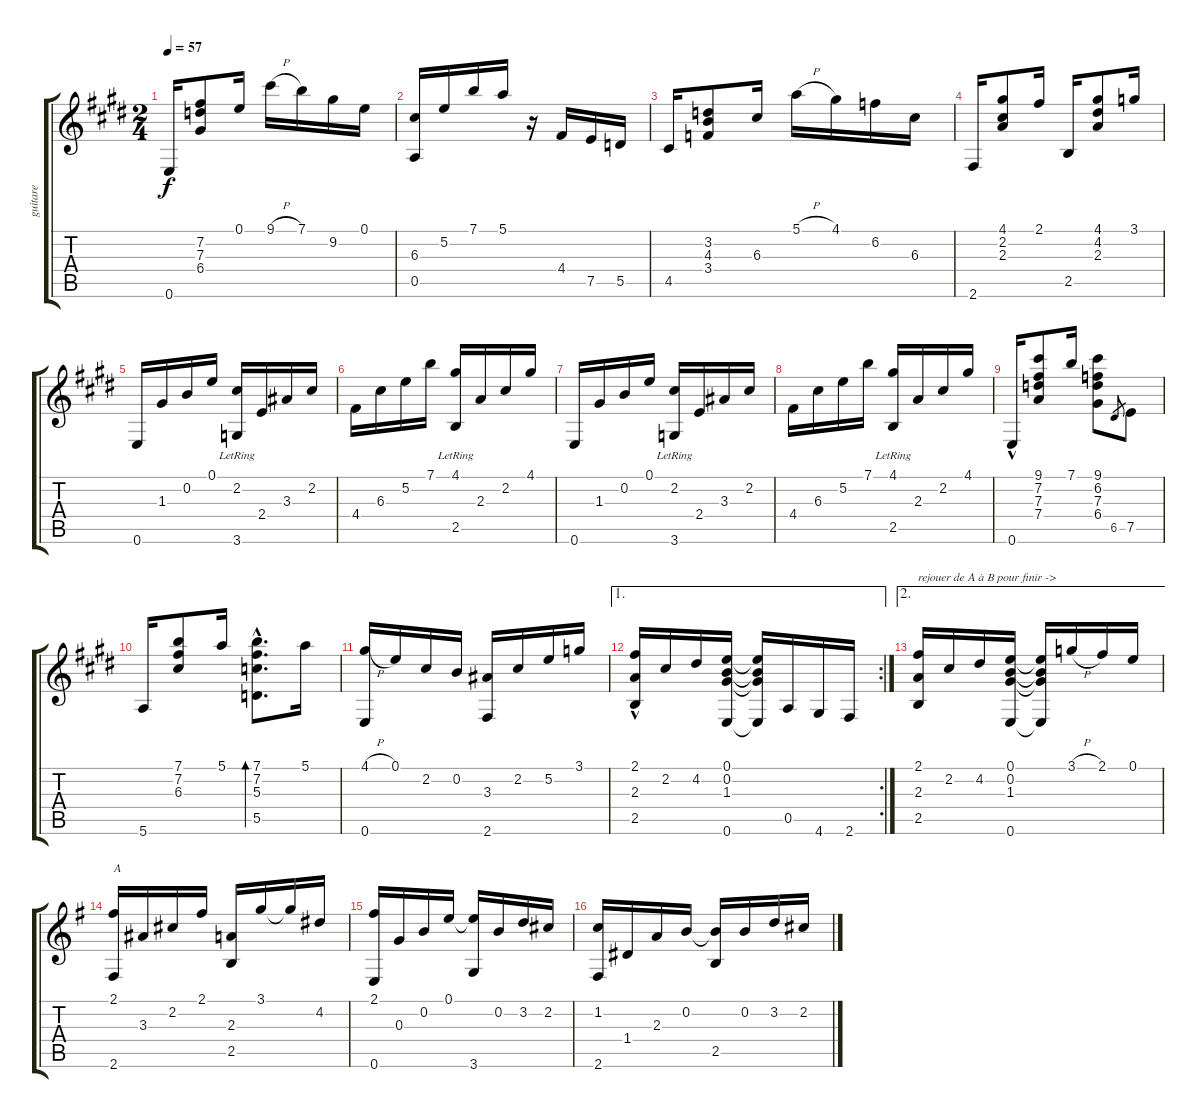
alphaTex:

\track ("guitare" "guitare") {instrument acousticguitarnylon}
\staff {score tabs}
\tuning (E4 B3 G3 D3 A2 E2) {hide}
\ts (2 4)
\tempo 57
\clef g2
\ks e
0.6.16{dy f} (7.2 7.3 6.4).8 0.1.16 9.1{h}.16 7.1.16 9.2.16 0.1.16 |
(6.3 0.5).16 5.2.16 7.1.16 5.1.16 r.16 4.4.16 7.5.16 5.5.16 |
4.5.16 (3.2 4.3 3.4).8 6.3.16 5.1{h}.16 4.1.16 6.2.16 6.3.16 |
2.6.16 (4.1 2.2 2.3).8 2.1.16 2.5.16 (4.1 4.2 2.3).8 3.1.16 |
0.6.16 1.3.16 0.2.16 0.1.16 (2.2{lr} 3.6).16 2.4.16 3.3.16 2.2.16 |
4.4.16 6.3.16 5.2.16 7.1.16 (4.1{lr} 2.5).16 2.3.16 2.2.16 4.1.16 |
0.6.16 1.3.16 0.2.16 0.1.16 (2.2{lr} 3.6).16 2.4.16 3.3.16 2.2.16 |
4.4.16 6.3.16 5.2.16 7.1.16 (4.1{lr} 2.5).16 2.3.16 2.2.16 4.1.16 |
0.6{hac}.16 (9.1 7.2 7.3 7.4).8 7.1.16 (9.1 6.2 7.3 6.4).8 6.5.8{gr} 7.5.8 |
5.6.16 (7.1 7.2 6.3).8 5.1.16 (7.1{hac} 7.2{hac} 5.3{hac} 5.5{hac}).8{d bd 120} 5.1.16 |
(4.1{h} 0.6).16 0.1.16 2.2.16 0.2.16 (3.3 2.6).16 2.2.16 5.2.16 3.1.16 |
\ae 1
\rc 2
(2.1 2.3 2.5{hac}).16 2.2.16 4.2.16 (0.1 0.2 1.3 0.6).16 (0.1{t} 0.2{t} 1.3{t} 0.6{t}).16 0.5.16 4.6.16 2.6.16 |
\ae 2
(2.1 2.3 2.5).16{txt "rejouer de A à B pour finir ->"} 2.2.16 4.2.16 (0.1 0.2 1.3 0.6).16 (0.1{t} 0.2{t} 1.3{t} 0.6{t}).16 3.1{h}.16 2.1.16 0.1.16 |
\ks g
(2.1 2.6).16{txt "A"} 3.3.16 2.2.16 2.1.16 (2.3 2.5).16 3.1.16 3.1{t}.16 4.2.16 |
(2.1 0.6).16 0.3.16 0.2.16 0.1.16 (0.1{t} 3.6).16 0.2.16 3.2.16 2.2.16 |
(1.2 2.6).16 1.4.16 2.3.16 0.2.16 (0.2{t} 2.5).16 0.2.16 3.2.16 2.2.16
